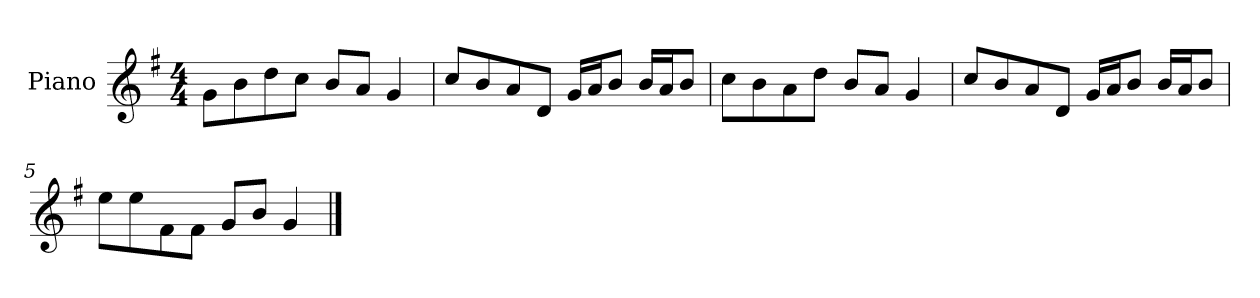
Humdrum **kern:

**kern
*part1
*staff1
*I"Piano
*I'P-no
*clefG2
*k[f#]
*M4/4
*MM90
=1
8g\L
8b\
8dd\
8cc\J
8b/L
8a/J
4g/
=2
8cc/L
8b/
8a/
8d/J
16g/LL
16a/J
8b/J
16b/LL
16a/J
8b/J
=3
8cc\L
8b\
8a\
8dd\J
8b/L
8a/J
4g/
=4
8cc/L
8b/
8a/
8d/J
16g/LL
16a/J
8b/J
16b/LL
16a/J
8b/J
!!LO:LB:g=z
=5
8ee\L
8ee\
8f#\
8f#\J
8g/L
8b/J
4g/
==
*-
